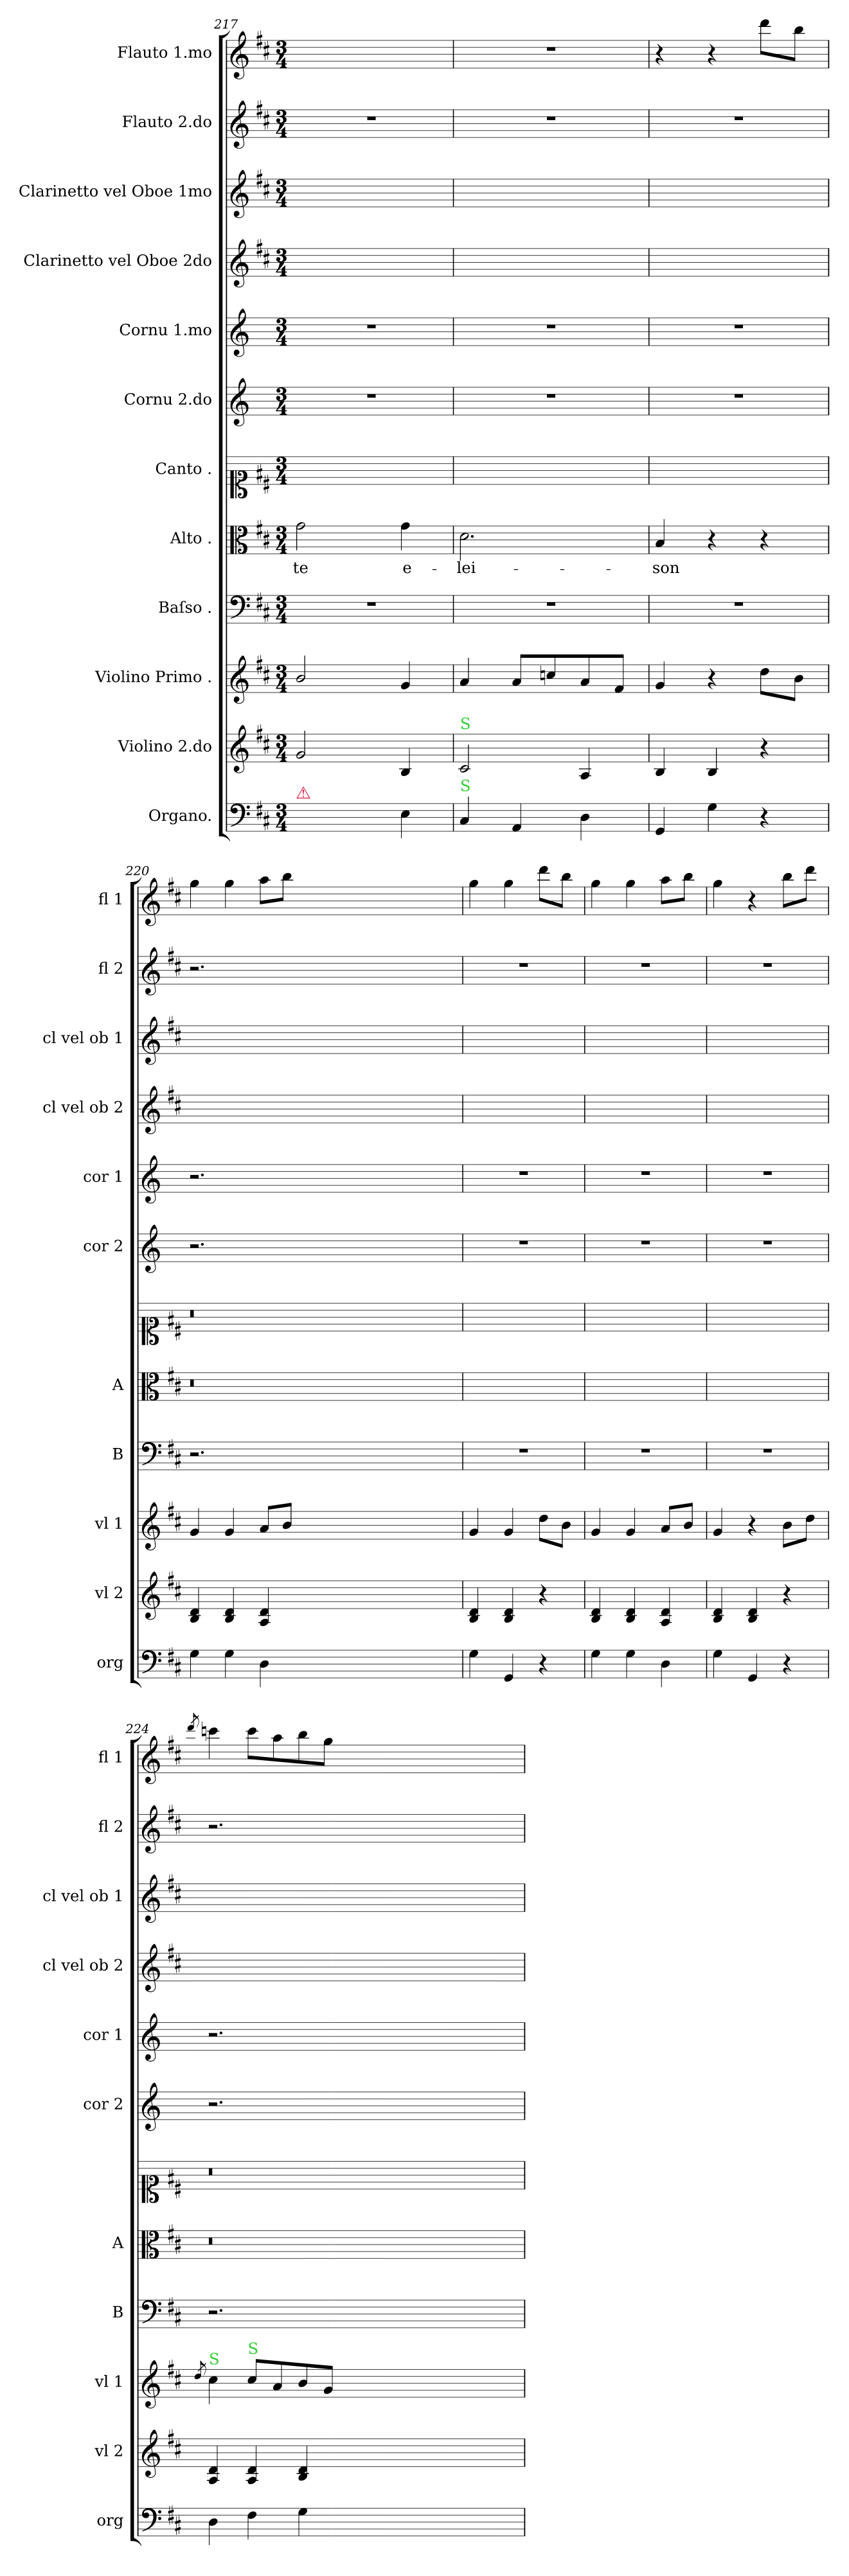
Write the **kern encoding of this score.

**kern	**kern	**kern	**kern	**kern	**text	**kern	**text	**kern	**kern	**kern	**kern	**kern	**kern
*part12	*part11	*part10	*part9	*part8	*part8	*part7	*part7	*part6	*part5	*part4	*part3	*part2	*part1
*staff12	*staff11	*staff10	*staff9	*staff8	*staff8	*staff7	*staff7	*staff6	*staff5	*staff4	*staff3	*staff2	*staff1
*I"Organo.	*I"Violino 2.do	*I"Violino Primo .	*I"Baſso .	*I"Alto .	*	*I"Canto .	*	*I"Cornu 2.do	*I"Cornu 1.mo	*I"Clarinetto vel Oboe 2do	*I"Clarinetto vel Oboe 1mo	*I"Flauto 2.do	*I"Flauto 1.mo
*I'org	*I'vl 2	*I'vl 1	*I'B	*I'A	*	*	*	*I'cor 2	*I'cor 1	*I'cl vel ob 2	*I'cl vel ob 1	*I'fl 2	*I'fl 1
*clefF4	*clefG2	*clefG2	*clefF4	*clefC3	*	*clefC1	*	*clefG2	*clefG2	*clefG2	*clefG2	*clefG2	*clefG2
*	*	*	*	*	*	*	*	*ITrd6c10	*ITrd6c10	*	*	*	*
*k[f#c#]	*k[f#c#]	*k[f#c#]	*k[f#c#]	*k[f#c#]	*	*k[f#c#]	*	*k[f#c#]	*k[f#c#]	*k[f#c#]	*k[f#c#]	*k[f#c#]	*k[f#c#]
*D:	*D:	*D:	*D:	*D:	*	*D:	*	*	*	*D:	*D:	*D:	*D:
*M3/4	*M3/4	*M3/4	*M3/4	*M3/4	*	*M3/4	*	*M3/4	*M3/4	*M3/4	*M3/4	*M3/4	*M3/4
=217	=217	=217	=217	=217	=217	=217	=217	=217	=217	=217	=217	=217	=217
!LO:TX:a:color=crimson:t=⚠	!	!	!	!	!	!	!	!	!	!	!	!	!
4ryy	2g/	2b/	2.r	2g\	-te	2b\yy	-te	2.r	2.r	2.ryy	2.ryy	2.r	2.ryy
4ryy	.	.	.	.	.	.	.	.	.	.	.	.	.
4E\	4B/	4g/	.	4g\	e-	4g/yy	e-	.	.	.	.	.	.
=218	=218	=218	=218	=218	=218	=218	=218	=218	=218	=218	=218	=218	=218
!	!LO:TX:a:color=limegreen:t=S	!	!	!	!	!	!	!	!	!	!	!	!
!LO:TX:a:color=limegreen:t=S	!	!	!	!	!	!	!	!	!	!	!	!	!
4C#/	2c#/	4a/	2.r	2.d\	-lei-	2a\yy	-lei-	2.r	2.r	2.ryy	2.ryy	2.r	2.r
4AA/	.	8a/L	.	.	.	.	.	.	.	.	.	.	.
.	.	8ccn/	.	.	.	.	.	.	.	.	.	.	.
4D\	4A/	8a/	.	.	.	4f#/yy	.	.	.	.	.	.	.
.	.	8f#/J	.	.	.	.	.	.	.	.	.	.	.
=219	=219	=219	=219	=219	=219	=219	=219	=219	=219	=219	=219	=219	=219
4GG/	4B/	4g/	2.r	4B/	-son	4g\yy	-son	2.r	2.r	2.ryy	2.ryy	2.r	4r
4G\	4B/	4r	.	4r	.	4ryy	.	.	.	.	.	.	4r
4r	4r	8dd\L	.	4r	.	4ryy	.	.	.	.	.	.	8ddd\L
.	.	8b\J	.	.	.	.	.	.	.	.	.	.	8bb\J
=220	=220	=220	=220	=220	=220	=220	=220	=220	=220	=220	=220	=220	=220
4G\	4B/ 4d/	4g/	2.r	0.r	.	0.r	.	2.r	2.r	2.ryy	2.ryy	2.r	4gg\
4G\	4B/ 4d/	4g/	.	.	.	.	.	.	.	.	.	.	4gg\
4D\	4A/ 4d/	8a/L	.	.	.	.	.	.	.	.	.	.	8aa\L
.	.	8b/J	.	.	.	.	.	.	.	.	.	.	8bb\J
0ryy	0ryy	0ryy	0ryy	.	.	.	.	0ryy	0ryy	0ryy	0ryy	0ryy	0ryy
4ryy	4ryy	4ryy	4ryy	.	.	.	.	4ryy	4ryy	4ryy	4ryy	4ryy	4ryy
=221	=221	=221	=221	=221	=221	=221	=221	=221	=221	=221	=221	=221	=221
4G\	4B/ 4d/	4g/	2.r	2.ryy	.	2.ryy	.	2.r	2.r	2.ryy	2.ryy	2.r	4gg\
4GG/	4B/ 4d/	4g/	.	.	.	.	.	.	.	.	.	.	4gg\
4r	4r	8dd\L	.	.	.	.	.	.	.	.	.	.	8ddd\L
.	.	8b\J	.	.	.	.	.	.	.	.	.	.	8bb\J
=222	=222	=222	=222	=222	=222	=222	=222	=222	=222	=222	=222	=222	=222
4G\	4B/ 4d/	4g/	2.r	2.ryy	.	2.ryy	.	2.r	2.r	2.ryy	2.ryy	2.r	4gg\
4G\	4B/ 4d/	4g/	.	.	.	.	.	.	.	.	.	.	4gg\
4D\	4A/ 4d/	8a/L	.	.	.	.	.	.	.	.	.	.	8aa\L
.	.	8b/J	.	.	.	.	.	.	.	.	.	.	8bb\J
=223	=223	=223	=223	=223	=223	=223	=223	=223	=223	=223	=223	=223	=223
4G\	4B/ 4d/	4g/	2.r	2.ryy	.	2.ryy	.	2.r	2.r	2.ryy	2.ryy	2.r	4gg\
4GG/	4B/ 4d/	4r	.	.	.	.	.	.	.	.	.	.	4r
4r	4r	8b\L	.	.	.	.	.	.	.	.	.	.	8bb\L
.	.	8dd\J	.	.	.	.	.	.	.	.	.	.	8ddd\J
=224	=224	=224	=224	=224	=224	=224	=224	=224	=224	=224	=224	=224	=224
.	.	8qdd/	.	.	.	.	.	.	.	.	.	.	8qddd/
!	!	!LO:TX:a:color=limegreen:t=S	!	!	!	!	!	!	!	!	!	!	!
4D\	4A/ 4d/	4cc#\	2.r	0.r	.	0.r	.	2.r	2.r	2.ryy	2.ryy	2.r	4cccn\
!	!	!LO:TX:a:color=limegreen:t=S	!	!	!	!	!	!	!	!	!	!	!
4F#\	4A/ 4d/	8cc#/L	.	.	.	.	.	.	.	.	.	.	8ccc\L
.	.	8a/	.	.	.	.	.	.	.	.	.	.	8aa\
4G\	4B/ 4d/	8b/	.	.	.	.	.	.	.	.	.	.	8bb\
.	.	8g/J	.	.	.	.	.	.	.	.	.	.	8gg\J
0ryy	0ryy	0ryy	0ryy	.	.	.	.	0ryy	0ryy	0ryy	0ryy	0ryy	0ryy
4ryy	4ryy	4ryy	4ryy	.	.	.	.	4ryy	4ryy	4ryy	4ryy	4ryy	4ryy
=	=	=	=	=	=	=	=	=	=	=	=	=	=
*-	*-	*-	*-	*-	*-	*-	*-	*-	*-	*-	*-	*-	*-
